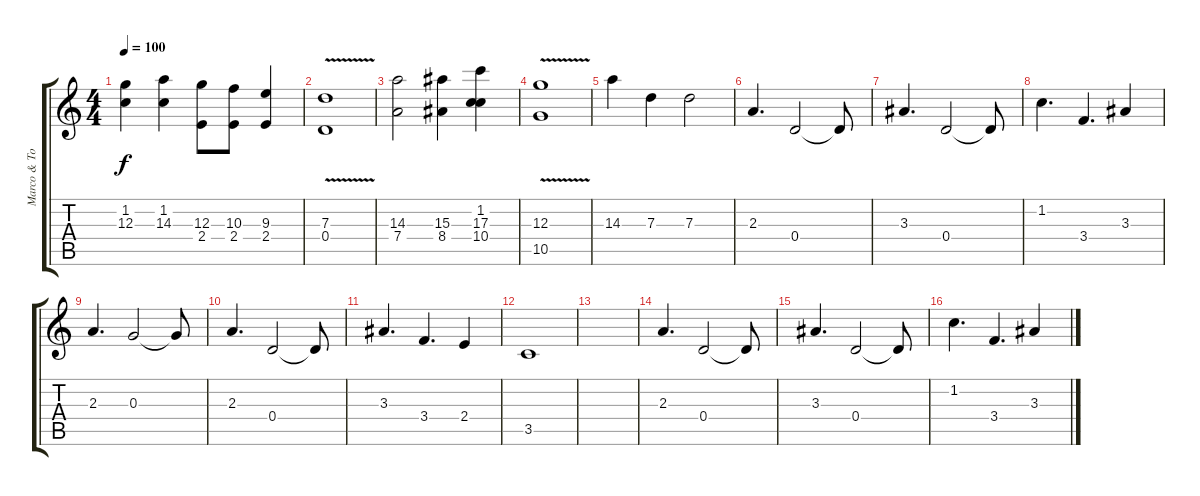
\track ("Marco & Tommi (Voice)" "Marco & To") {instrument acousticguitarnylon}
\staff {score tabs}
\tuning (E4 B3 G3 D3 A2 E2) {hide}
\ts (4 4)
\tempo 100
\clef g2
\ks c
(1.2 12.3).4{dy f} (1.2 14.3).4 (12.3 2.4).8 (10.3 2.4).8 (9.3 2.4).4 |
(7.3 0.4{v}).1 |
(14.3 7.4).2 (15.3 8.4).4 (1.2 17.3 10.4).4 |
(12.3{v} 10.5).1 |
14.3.4 7.3.4 7.3.2 |
2.3.4{d volume 10 instrument overdrivenguitar} 0.4.2 0.4{t}.8 |
3.3.4{d} 0.4.2 0.4{t}.8 |
1.2.4{d} 3.4.4{d} 3.3.4 |
2.3.4{d} 0.3.2 0.3{t}.8 |
2.3.4{d} 0.4.2 0.4{t}.8 |
3.3.4{d} 3.4.4{d} 2.4.4 |
3.5.1 |
|
2.3.4{d volume 10 instrument overdrivenguitar} 0.4.2 0.4{t}.8 |
3.3.4{d} 0.4.2 0.4{t}.8 |
1.2.4{d} 3.4.4{d} 3.3.4
